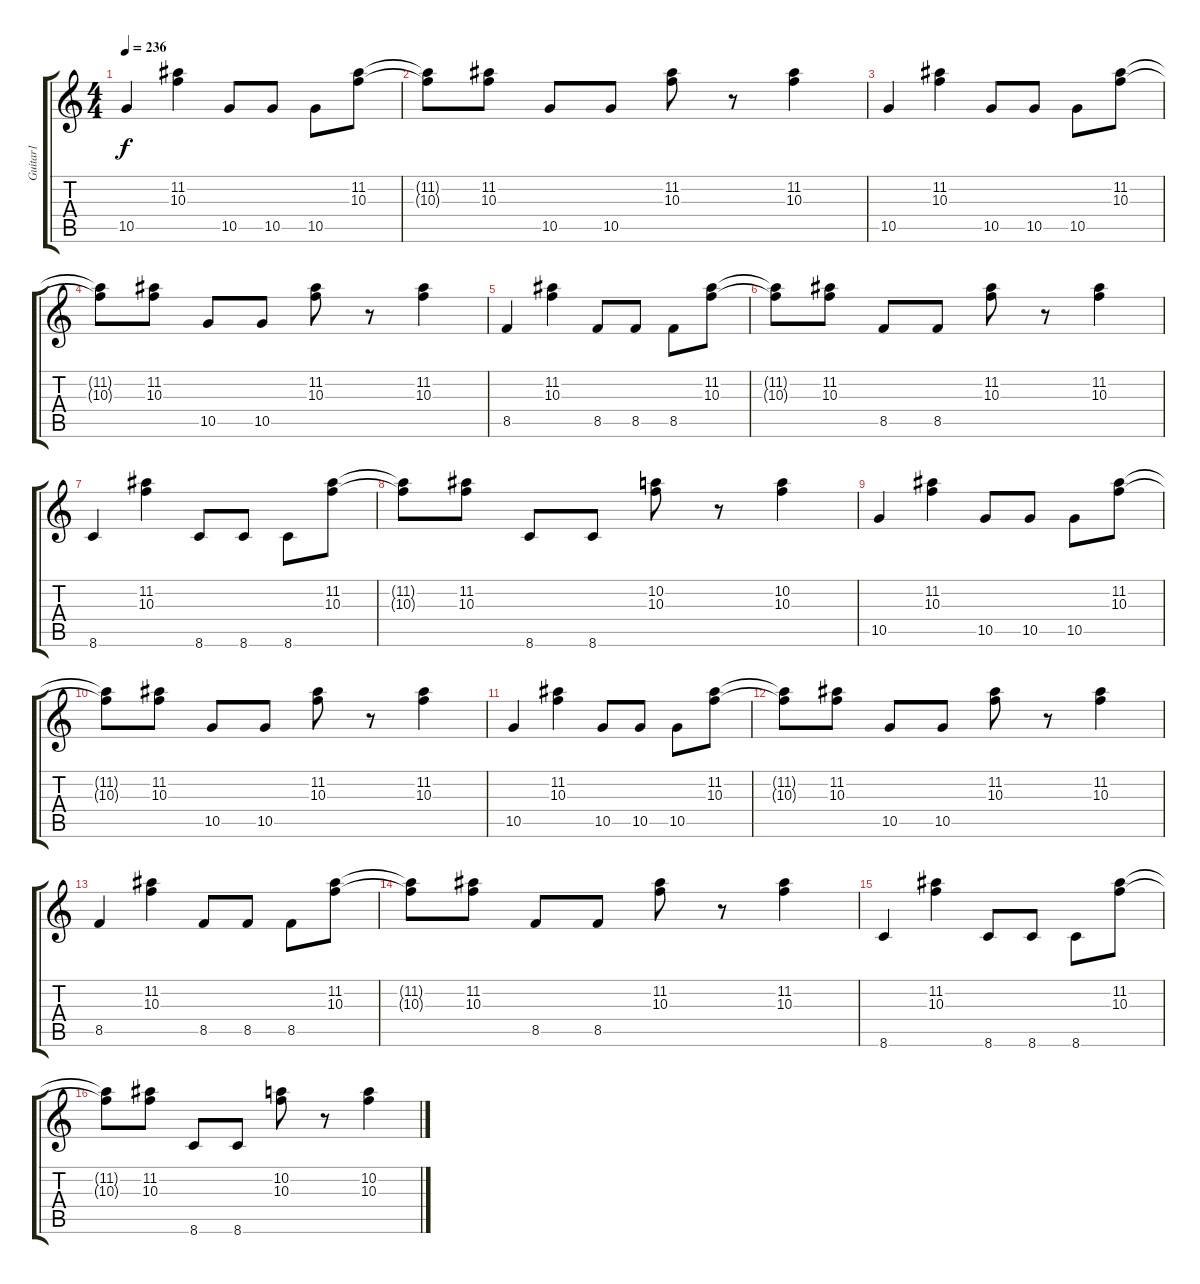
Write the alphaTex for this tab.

\track ("Guitar1" "Guitar1") {instrument distortionguitar}
\staff {score tabs}
\tuning (E4 B3 G3 D3 A2 E2) {hide}
\ts (4 4)
\tempo 236
\clef g2
\ks c
10.5.4{dy f} (11.2 10.3).4 10.5.8 10.5.8 10.5.8 (11.2 10.3).8 |
(11.2{t} 10.3{t}).8 (11.2 10.3).8 10.5.8 10.5.8 (11.2 10.3).8 r.8 (11.2 10.3).4 |
10.5.4 (11.2 10.3).4 10.5.8 10.5.8 10.5.8 (11.2 10.3).8 |
(11.2{t} 10.3{t}).8 (11.2 10.3).8 10.5.8 10.5.8 (11.2 10.3).8 r.8 (11.2 10.3).4 |
8.5.4 (11.2 10.3).4 8.5.8 8.5.8 8.5.8 (11.2 10.3).8 |
(11.2{t} 10.3{t}).8 (11.2 10.3).8 8.5.8 8.5.8 (11.2 10.3).8 r.8 (11.2 10.3).4 |
8.6.4 (11.2 10.3).4 8.6.8 8.6.8 8.6.8 (11.2 10.3).8 |
(11.2{t} 10.3{t}).8 (11.2 10.3).8 8.6.8 8.6.8 (10.2 10.3).8 r.8 (10.2 10.3).4 |
10.5.4 (11.2 10.3).4 10.5.8 10.5.8 10.5.8 (11.2 10.3).8 |
(11.2{t} 10.3{t}).8 (11.2 10.3).8 10.5.8 10.5.8 (11.2 10.3).8 r.8 (11.2 10.3).4 |
10.5.4 (11.2 10.3).4 10.5.8 10.5.8 10.5.8 (11.2 10.3).8 |
(11.2{t} 10.3{t}).8 (11.2 10.3).8 10.5.8 10.5.8 (11.2 10.3).8 r.8 (11.2 10.3).4 |
8.5.4 (11.2 10.3).4 8.5.8 8.5.8 8.5.8 (11.2 10.3).8 |
(11.2{t} 10.3{t}).8 (11.2 10.3).8 8.5.8 8.5.8 (11.2 10.3).8 r.8 (11.2 10.3).4 |
8.6.4 (11.2 10.3).4 8.6.8 8.6.8 8.6.8 (11.2 10.3).8 |
(11.2{t} 10.3{t}).8 (11.2 10.3).8 8.6.8 8.6.8 (10.2 10.3).8 r.8 (10.2 10.3).4
